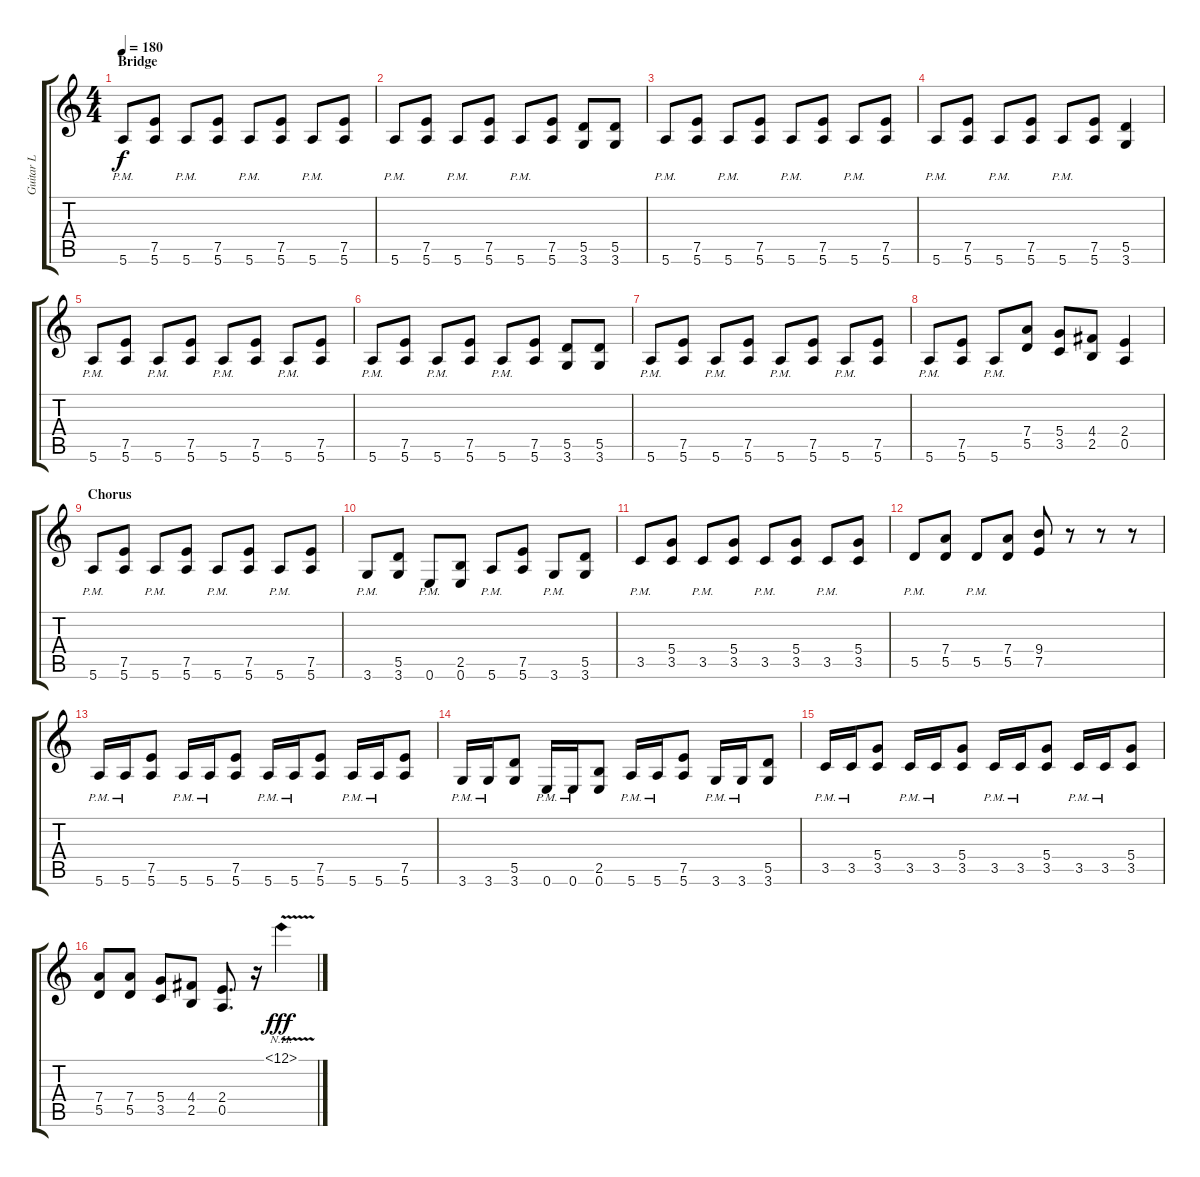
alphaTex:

\track ("Guitar L" "Guitar L") {instrument distortionguitar}
\staff {score tabs}
\tuning (E4 B3 G3 D3 A2 E2) {hide}
\ts (4 4)
\section ("" "Bridge")
\tempo 180
\clef g2
\ks c
5.6{pm}.8{dy f} (7.5 5.6).8 5.6{pm}.8 (7.5 5.6).8 5.6{pm}.8 (7.5 5.6).8 5.6{pm}.8 (7.5 5.6).8 |
5.6{pm}.8 (7.5 5.6).8 5.6{pm}.8 (7.5 5.6).8 5.6{pm}.8 (7.5 5.6).8 (5.5 3.6).8 (5.5 3.6).8 |
5.6{pm}.8 (7.5 5.6).8 5.6{pm}.8 (7.5 5.6).8 5.6{pm}.8 (7.5 5.6).8 5.6{pm}.8 (7.5 5.6).8 |
5.6{pm}.8 (7.5 5.6).8 5.6{pm}.8 (7.5 5.6).8 5.6{pm}.8 (7.5 5.6).8 (5.5 3.6).4 |
5.6{pm}.8 (7.5 5.6).8 5.6{pm}.8 (7.5 5.6).8 5.6{pm}.8 (7.5 5.6).8 5.6{pm}.8 (7.5 5.6).8 |
5.6{pm}.8 (7.5 5.6).8 5.6{pm}.8 (7.5 5.6).8 5.6{pm}.8 (7.5 5.6).8 (5.5 3.6).8 (5.5 3.6).8 |
5.6{pm}.8 (7.5 5.6).8 5.6{pm}.8 (7.5 5.6).8 5.6{pm}.8 (7.5 5.6).8 5.6{pm}.8 (7.5 5.6).8 |
5.6{pm}.8 (7.5 5.6).8 5.6{pm}.8 (7.4 5.5).8 (5.4 3.5).8 (4.4 2.5).8 (2.4 0.5).4 |
\section ("" "Chorus")
5.6{pm}.8 (7.5 5.6).8 5.6{pm}.8 (7.5 5.6).8 5.6{pm}.8 (7.5 5.6).8 5.6{pm}.8 (7.5 5.6).8 |
3.6{pm}.8 (5.5 3.6).8 0.6{pm}.8 (2.5 0.6).8 5.6{pm}.8 (7.5 5.6).8 3.6{pm}.8 (5.5 3.6).8 |
3.5{pm}.8 (5.4 3.5).8 3.5{pm}.8 (5.4 3.5).8 3.5{pm}.8 (5.4 3.5).8 3.5{pm}.8 (5.4 3.5).8 |
5.5{pm}.8 (7.4 5.5).8 5.5{pm}.8 (7.4 5.5).8 (9.4 7.5).8 r.8 r.8 r.8 |
5.6{pm}.16 5.6{pm}.16 (7.5 5.6).8 5.6{pm}.16 5.6{pm}.16 (7.5 5.6).8 5.6{pm}.16 5.6{pm}.16 (7.5 5.6).8 5.6{pm}.16 5.6{pm}.16 (7.5 5.6).8 |
3.6{pm}.16 3.6{pm}.16 (5.5 3.6).8 0.6{pm}.16 0.6{pm}.16 (2.5 0.6).8 5.6{pm}.16 5.6{pm}.16 (7.5 5.6).8 3.6{pm}.16 3.6{pm}.16 (5.5 3.6).8 |
3.5{pm}.16 3.5{pm}.16 (5.4 3.5).8 3.5{pm}.16 3.5{pm}.16 (5.4 3.5).8 3.5{pm}.16 3.5{pm}.16 (5.4 3.5).8 3.5{pm}.16 3.5{pm}.16 (5.4 3.5).8 |
(7.4 5.5).8 (7.4 5.5).8 (5.4 3.5).8 (4.4 2.5).8 (2.4 0.5).8{d} r.16 12.1{nh v}.4{dy fff}
